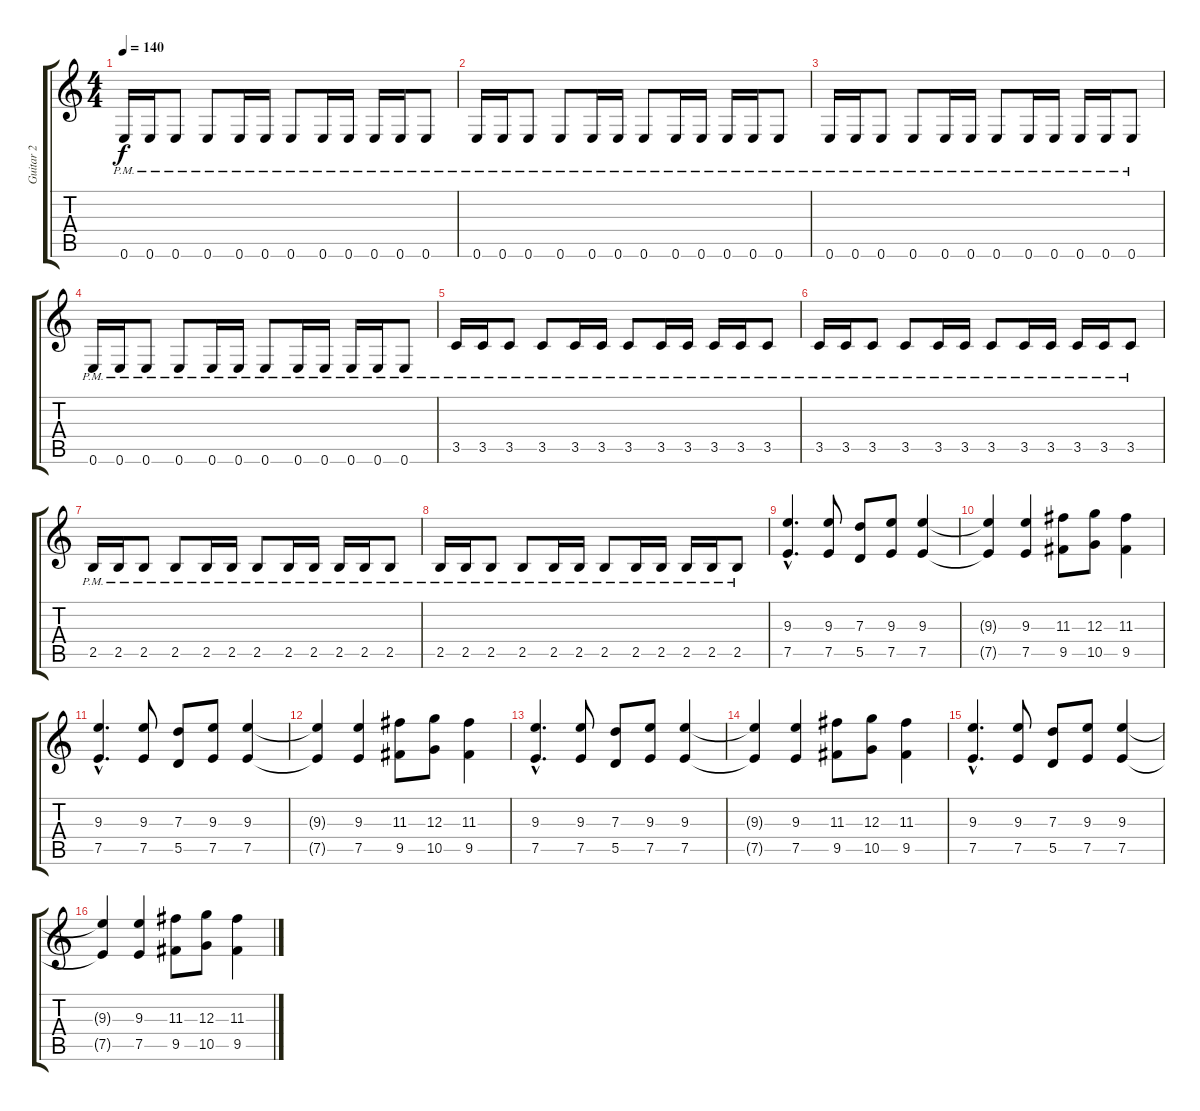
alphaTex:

\track ("Guitar 2" "Guitar 2") {instrument overdrivenguitar}
\staff {score tabs}
\tuning (E4 B3 G3 D3 A2 E2) {hide}
\ts (4 4)
\tempo 140
\clef g2
\ks c
0.6{pm}.16{dy f} 0.6{pm}.16 0.6{pm}.8 0.6{pm}.8 0.6{pm}.16 0.6{pm}.16 0.6{pm}.8 0.6{pm}.16 0.6{pm}.16 0.6{pm}.16 0.6{pm}.16 0.6{pm}.8 |
0.6{pm}.16 0.6{pm}.16 0.6{pm}.8 0.6{pm}.8 0.6{pm}.16 0.6{pm}.16 0.6{pm}.8 0.6{pm}.16 0.6{pm}.16 0.6{pm}.16 0.6{pm}.16 0.6{pm}.8 |
0.6{pm}.16 0.6{pm}.16 0.6{pm}.8 0.6{pm}.8 0.6{pm}.16 0.6{pm}.16 0.6{pm}.8 0.6{pm}.16 0.6{pm}.16 0.6{pm}.16 0.6{pm}.16 0.6{pm}.8 |
0.6{pm}.16 0.6{pm}.16 0.6{pm}.8 0.6{pm}.8 0.6{pm}.16 0.6{pm}.16 0.6{pm}.8 0.6{pm}.16 0.6{pm}.16 0.6{pm}.16 0.6{pm}.16 0.6{pm}.8 |
3.5{pm}.16 3.5{pm}.16 3.5{pm}.8 3.5{pm}.8 3.5{pm}.16 3.5{pm}.16 3.5{pm}.8 3.5{pm}.16 3.5{pm}.16 3.5{pm}.16 3.5{pm}.16 3.5{pm}.8 |
3.5{pm}.16 3.5{pm}.16 3.5{pm}.8 3.5{pm}.8 3.5{pm}.16 3.5{pm}.16 3.5{pm}.8 3.5{pm}.16 3.5{pm}.16 3.5{pm}.16 3.5{pm}.16 3.5{pm}.8 |
2.5{pm}.16 2.5{pm}.16 2.5{pm}.8 2.5{pm}.8 2.5{pm}.16 2.5{pm}.16 2.5{pm}.8 2.5{pm}.16 2.5{pm}.16 2.5{pm}.16 2.5{pm}.16 2.5{pm}.8 |
2.5{pm}.16 2.5{pm}.16 2.5{pm}.8 2.5{pm}.8 2.5{pm}.16 2.5{pm}.16 2.5{pm}.8 2.5{pm}.16 2.5{pm}.16 2.5{pm}.16 2.5{pm}.16 2.5{pm}.8 |
(9.3{hac} 7.5{hac}).4{d volume 13 instrument overdrivenguitar} (9.3 7.5).8 (7.3 5.5).8 (9.3 7.5).8 (9.3 7.5).4 |
(9.3{t} 7.5{t}).4 (9.3 7.5).4 (11.3 9.5).8 (12.3 10.5).8 (11.3 9.5).4 |
(9.3{hac} 7.5{hac}).4{d volume 13 instrument overdrivenguitar} (9.3 7.5).8 (7.3 5.5).8 (9.3 7.5).8 (9.3 7.5).4 |
(9.3{t} 7.5{t}).4 (9.3 7.5).4 (11.3 9.5).8 (12.3 10.5).8 (11.3 9.5).4 |
(9.3{hac} 7.5{hac}).4{d volume 13 instrument overdrivenguitar} (9.3 7.5).8 (7.3 5.5).8 (9.3 7.5).8 (9.3 7.5).4 |
(9.3{t} 7.5{t}).4 (9.3 7.5).4 (11.3 9.5).8 (12.3 10.5).8 (11.3 9.5).4 |
(9.3{hac} 7.5{hac}).4{d volume 13 instrument overdrivenguitar} (9.3 7.5).8 (7.3 5.5).8 (9.3 7.5).8 (9.3 7.5).4 |
(9.3{t} 7.5{t}).4 (9.3 7.5).4 (11.3 9.5).8 (12.3 10.5).8 (11.3 9.5).4
